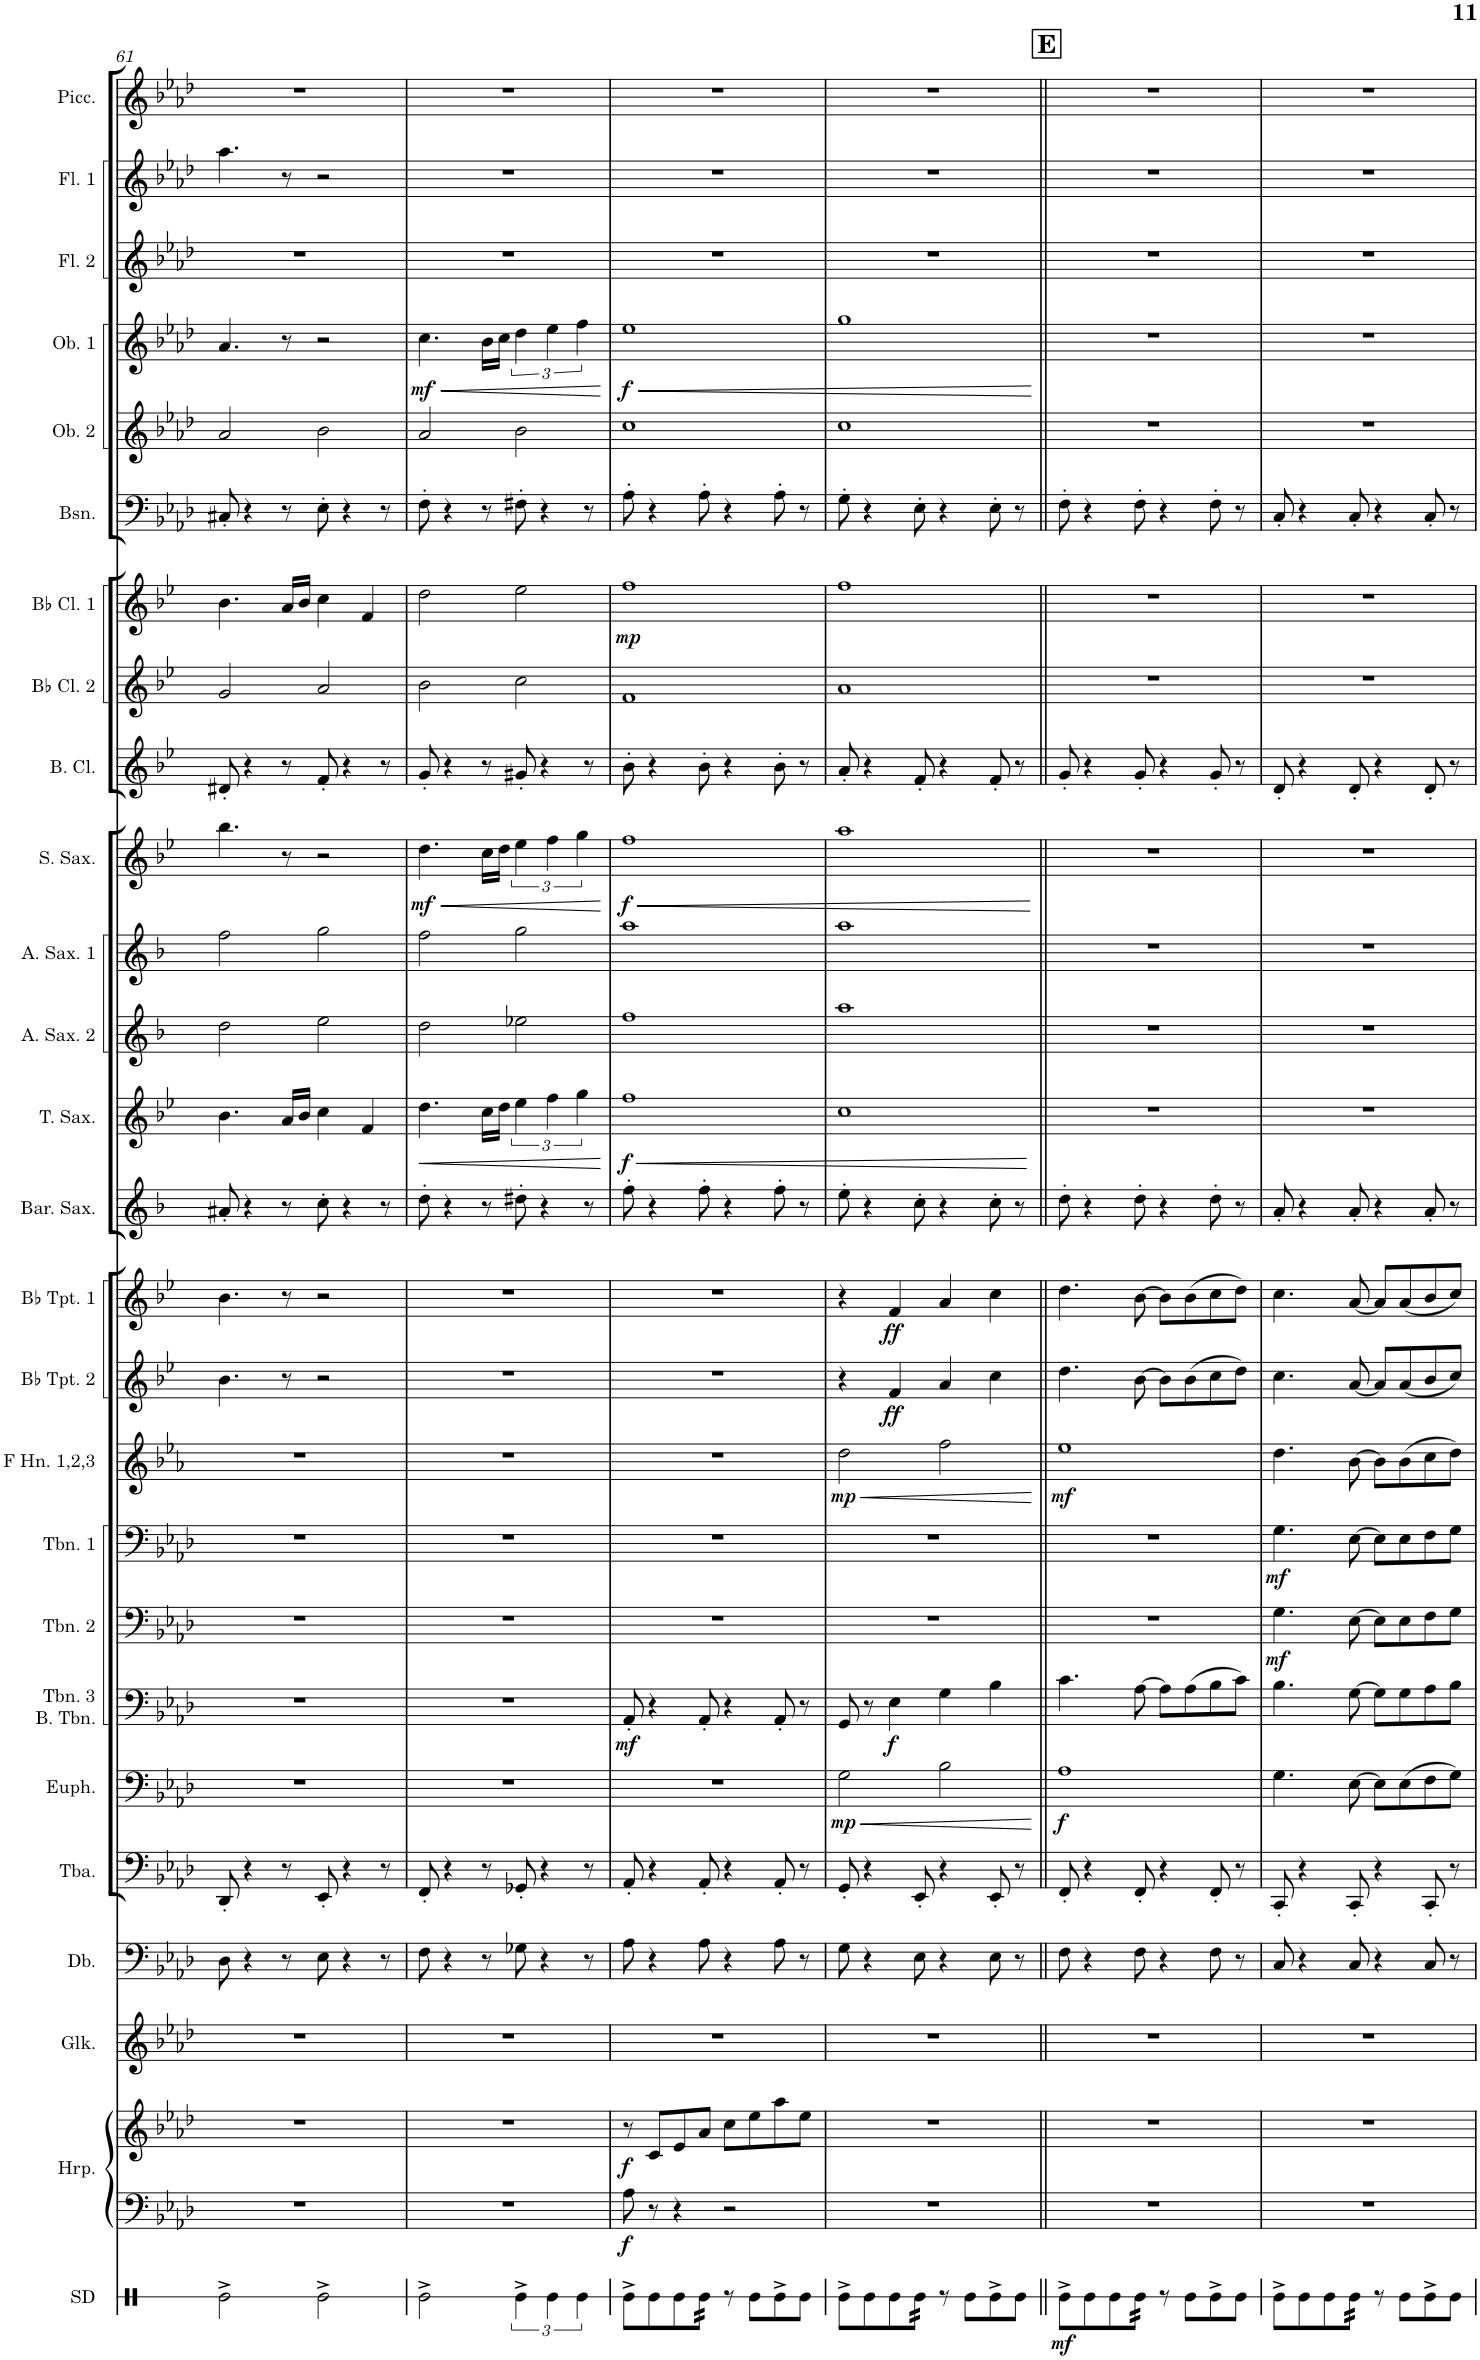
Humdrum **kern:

**kern	**dynam	**kern	**kern	**dynam	**kern	**kern	**kern	**kern	**dynam	**kern	**dynam	**kern	**dynam	**kern	**dynam	**kern	**dynam	**kern	**dynam	**kern	**dynam	**kern	**kern	**dynam	**kern	**kern	**kern	**dynam	**kern	**kern	**kern	**dynam	**kern	**kern	**kern	**dynam	**kern	**kern	**kern
*part26	*part26	*part25	*part25	*part25	*part24	*part23	*part22	*part21	*part21	*part20	*part20	*part19	*part19	*part18	*part18	*part17	*part17	*part16	*part16	*part15	*part15	*part14	*part13	*part13	*part12	*part11	*part10	*part10	*part9	*part8	*part7	*part7	*part6	*part5	*part4	*part4	*part3	*part2	*part1
*staff27	*staff27	*staff26	*staff25	*staff25/26	*staff24	*staff23	*staff22	*staff21	*staff21	*staff20	*staff20	*staff19	*staff19	*staff18	*staff18	*staff17	*staff17	*staff16	*staff16	*staff15	*staff15	*staff14	*staff13	*staff13	*staff12	*staff11	*staff10	*staff10	*staff9	*staff8	*staff7	*staff7	*staff6	*staff5	*staff4	*staff4	*staff3	*staff2	*staff1
*I"Snare Drum	*	*I"Harp	*	*	*I"Glockenspiel	*I"Double Bass	*I"Tuba	*I"Euphonium	*	*I"Trombone 3 &amp; Bass Trombone	*	*I"Trombone 2	*	*I"Trombone 1	*	*I"F Horn 1,2,3	*	*I"Bb Trumpet 2	*	*I"Bb Trumpet 1	*	*I"Baritone Saxophone	*I"Tenor Saxophone	*	*I"Alto Saxophone 2	*I"Alto Saxophone 1	*I"Soprano Saxophone	*	*I"Bass Clarinet	*I"Bb Clarinet 2	*I"Bb Clarinet 1	*	*I"Bassoon	*I"Oboe 2	*I"Oboe 1	*	*I"Flute 2	*I"Flute 1	*I"Piccolo
*I'SD	*	*I'Hrp.	*	*	*I'Glk.	*I'Db.	*I'Tba.	*I'Euph.	*	*I'Tbn. 3 B. Tbn.	*	*I'Tbn. 2	*	*I'Tbn. 1	*	*I'F Hn. 1,2,3	*	*I'Bb Tpt. 2	*	*I'Bb Tpt. 1	*	*I'Bar. Sax.	*I'T. Sax.	*	*I'A. Sax. 2	*I'A. Sax. 1	*I'S. Sax.	*	*I'B. Cl.	*I'Bb Cl. 2	*I'Bb Cl. 1	*	*I'Bsn.	*I'Ob. 2	*I'Ob. 1	*	*I'Fl. 2	*I'Fl. 1	*I'Picc.
!!LO:PB:g=z
*clefX	*	*clefF4	*clefG2	*	*clefG2	*clefF4	*clefF4	*clefF4	*	*clefF4	*	*clefF4	*	*clefF4	*	*clefG2	*	*clefG2	*	*clefG2	*	*clefG2	*clefG2	*	*clefG2	*clefG2	*clefG2	*	*clefG2	*clefG2	*clefG2	*	*clefF4	*clefG2	*clefG2	*	*clefG2	*clefG2	*clefG2
*	*	*	*	*	*Trd-14c-24	*Trd7c12	*	*	*	*	*	*	*	*	*	*Trd4c7	*	*Trd1c2	*	*Trd1c2	*	*Trd12c21	*Trd8c14	*	*Trd5c9	*Trd5c9	*Trd1c2	*	*Trd8c14	*Trd1c2	*Trd1c2	*	*	*	*	*	*	*	*Trd-7c-12
*k[]	*	*k[b-e-a-d-]	*k[b-e-a-d-]	*	*k[b-e-a-d-]	*k[b-e-a-d-]	*k[b-e-a-d-]	*k[b-e-a-d-]	*	*k[b-e-a-d-]	*	*k[b-e-a-d-]	*	*k[b-e-a-d-]	*	*k[b-e-a-]	*	*k[b-e-]	*	*k[b-e-]	*	*k[b-]	*k[b-e-]	*	*k[b-]	*k[b-]	*k[b-e-]	*	*k[b-e-]	*k[b-e-]	*k[b-e-]	*	*k[b-e-a-d-]	*k[b-e-a-d-]	*k[b-e-a-d-]	*	*k[b-e-a-d-]	*k[b-e-a-d-]	*k[b-e-a-d-]
*M4/4	*	*M4/4	*M4/4	*	*M4/4	*M4/4	*M4/4	*M4/4	*	*M4/4	*	*M4/4	*	*M4/4	*	*M4/4	*	*M4/4	*	*M4/4	*	*M4/4	*M4/4	*	*M4/4	*M4/4	*M4/4	*	*M4/4	*M4/4	*M4/4	*	*M4/4	*M4/4	*M4/4	*	*M4/4	*M4/4	*M4/4
=61	=61	=61	=61	=61	=61	=61	=61	=61	=61	=61	=61	=61	=61	=61	=61	=61	=61	=61	=61	=61	=61	=61	=61	=61	=61	=61	=61	=61	=61	=61	=61	=61	=61	=61	=61	=61	=61	=61	=61
2Re^\	.	1r	1r	.	1r	8D-\	8DD-'/	1r	.	1r	.	1r	.	1r	.	1r	.	4.b-\	.	4.b-\	.	8a#X'/	4.b-\	.	2dd\	2ff\	4.bb-\	.	8d#X'/	2g/	4.b-\	.	8C#X'/	2a-/	4.a-/	.	1r	4.aa-\	1r
.	.	.	.	.	.	4r	4r	.	.	.	.	.	.	.	.	.	.	.	.	.	.	4r	.	.	.	.	.	.	4r	.	.	.	4r	.	.	.	.	.	.
.	.	.	.	.	.	8r	8r	.	.	.	.	.	.	.	.	.	.	8r	.	8r	.	8r	16a/LL	.	.	.	8r	.	8r	.	16a/LL	.	8r	.	8r	.	.	8r	.
.	.	.	.	.	.	.	.	.	.	.	.	.	.	.	.	.	.	.	.	.	.	.	16b-/JJ	.	.	.	.	.	.	.	16b-/JJ	.	.	.	.	.	.	.	.
2Re^\	.	.	.	.	.	8E-\	8EE-'/	.	.	.	.	.	.	.	.	.	.	2r	.	2r	.	8cc'\	4cc\	.	2ee\	2gg\	2r	.	8f'/	2a/	4cc\	.	8E-'\	2b-\	2r	.	.	2r	.
.	.	.	.	.	.	4r	4r	.	.	.	.	.	.	.	.	.	.	.	.	.	.	4r	.	.	.	.	.	.	4r	.	.	.	4r	.	.	.	.	.	.
.	.	.	.	.	.	.	.	.	.	.	.	.	.	.	.	.	.	.	.	.	.	.	4f/	.	.	.	.	.	.	.	4f/	.	.	.	.	.	.	.	.
.	.	.	.	.	.	8r	8r	.	.	.	.	.	.	.	.	.	.	.	.	.	.	8r	.	.	.	.	.	.	8r	.	.	.	8r	.	.	.	.	.	.
=62	=62	=62	=62	=62	=62	=62	=62	=62	=62	=62	=62	=62	=62	=62	=62	=62	=62	=62	=62	=62	=62	=62	=62	=62	=62	=62	=62	=62	=62	=62	=62	=62	=62	=62	=62	=62	=62	=62	=62
!	!	!	!	!	!	!	!	!	!	!	!	!	!	!	!	!	!	!	!	!	!	!	!	!LO:HP:b	!	!	!	!LO:HP:b	!	!	!	!	!	!	!	!LO:HP:b	!	!	!
!	!	!	!	!	!	!	!	!	!	!	!	!	!	!	!	!	!	!	!	!	!	!	!	!	!	!	!	!LO:DY:n=1:b	!	!	!	!	!	!	!	!LO:DY:n=1:b	!	!	!
2Re^\	.	1r	1r	.	1r	8F\	8FF'/	1r	.	1r	.	1r	.	1r	.	1r	.	1r	.	1r	.	8dd'\	4.dd\	<	2dd\	2ff\	4.dd\	< mf	8g'/	2b-\	2dd\	.	8F'\	2a-/	4.cc\	< mf	1r	1r	1r
.	.	.	.	.	.	4r	4r	.	.	.	.	.	.	.	.	.	.	.	.	.	.	4r	.	.	.	.	.	.	4r	.	.	.	4r	.	.	.	.	.	.
.	.	.	.	.	.	8r	8r	.	.	.	.	.	.	.	.	.	.	.	.	.	.	8r	16cc\LL	.	.	.	16cc\LL	.	8r	.	.	.	8r	.	16b-\LL	.	.	.	.
.	.	.	.	.	.	.	.	.	.	.	.	.	.	.	.	.	.	.	.	.	.	.	16dd\JJ	.	.	.	16dd\JJ	.	.	.	.	.	.	.	16cc\JJ	.	.	.	.
6Re^\	.	.	.	.	.	8G-X\	8GG-X'/	.	.	.	.	.	.	.	.	.	.	.	.	.	.	8dd#X'\	6ee-\	.	2ee-X\	2gg\	6ee-\	.	8g#X'/	2cc\	2ee-\	.	8F#X'\	2b-\	6dd-\	.	.	.	.
.	.	.	.	.	.	4r	4r	.	.	.	.	.	.	.	.	.	.	.	.	.	.	4r	.	.	.	.	.	.	4r	.	.	.	4r	.	.	.	.	.	.
6Re\	.	.	.	.	.	.	.	.	.	.	.	.	.	.	.	.	.	.	.	.	.	.	6ff\	.	.	.	6ff\	.	.	.	.	.	.	.	6ee-\	.	.	.	.
6Re\	.	.	.	.	.	.	.	.	.	.	.	.	.	.	.	.	.	.	.	.	.	.	6gg\	.	.	.	6gg\	.	.	.	.	.	.	.	6ff\	.	.	.	.
.	.	.	.	.	.	8r	8r	.	.	.	.	.	.	.	.	.	.	.	.	.	.	8r	.	.	.	.	.	.	8r	.	.	.	8r	.	.	.	.	.	.
.	.	.	.	.	.	.	.	.	.	.	.	.	.	.	.	.	.	.	.	.	.	.	.	[	.	.	.	[	.	.	.	.	.	.	.	[	.	.	.
=63	=63	=63	=63	=63	=63	=63	=63	=63	=63	=63	=63	=63	=63	=63	=63	=63	=63	=63	=63	=63	=63	=63	=63	=63	=63	=63	=63	=63	=63	=63	=63	=63	=63	=63	=63	=63	=63	=63	=63
!	!	!	!	!LO:DY:b=2	!	!	!	!	!	!	!	!	!	!	!	!	!	!	!	!	!	!	!	!LO:HP:b	!	!	!	!LO:HP:b	!	!	!	!	!	!	!	!LO:HP:b	!	!	!
!	!	!	!	!LO:DY:n=1:b	!	!	!	!	!	!	!LO:DY:b	!	!	!	!	!	!	!	!	!	!	!	!	!LO:DY:n=1:b	!	!	!	!LO:DY:n=1:b	!	!	!	!LO:DY:b	!	!	!	!LO:DY:n=1:b	!	!	!
8Re^\L	.	8A-\	8r	f f	1r	8A-\	8AA-'/	1r	.	8AA-'/	mf	1r	.	1r	.	1r	.	1r	.	1r	.	8ff'\	1ff	< f	1ff	1aa	1ff	< f	8b-'\	1f	1ff	mp	8A-'\	1cc	1ee-	< f	1r	1r	1r
8Re\	.	8r	8c/L	.	.	4r	4r	.	.	4r	.	.	.	.	.	.	.	.	.	.	.	4r	.	.	.	.	.	.	4r	.	.	.	4r	.	.	.	.	.	.
8Re\	.	4r	8e-/	.	.	.	.	.	.	.	.	.	.	.	.	.	.	.	.	.	.	.	.	.	.	.	.	.	.	.	.	.	.	.	.	.	.	.	.
*tremolo	*	*	*	*	*	*	*	*	*	*	*	*	*	*	*	*	*	*	*	*	*	*	*	*	*	*	*	*	*	*	*	*	*	*	*	*	*	*	*
32Re\	.	.	8a-/J	.	.	8A-\	8AA-'/	.	.	8AA-'/	.	.	.	.	.	.	.	.	.	.	.	8ff'\	.	.	.	.	.	.	8b-'\	.	.	.	8A-'\	.	.	.	.	.	.
32Re\	.	.	.	.	.	.	.	.	.	.	.	.	.	.	.	.	.	.	.	.	.	.	.	.	.	.	.	.	.	.	.	.	.	.	.	.	.	.	.
32Re\	.	.	.	.	.	.	.	.	.	.	.	.	.	.	.	.	.	.	.	.	.	.	.	.	.	.	.	.	.	.	.	.	.	.	.	.	.	.	.
32Re\JJJ	.	.	.	.	.	.	.	.	.	.	.	.	.	.	.	.	.	.	.	.	.	.	.	.	.	.	.	.	.	.	.	.	.	.	.	.	.	.	.
*Xtremolo	*	*	*	*	*	*	*	*	*	*	*	*	*	*	*	*	*	*	*	*	*	*	*	*	*	*	*	*	*	*	*	*	*	*	*	*	*	*	*
8r	.	2r	8cc\L	.	.	4r	4r	.	.	4r	.	.	.	.	.	.	.	.	.	.	.	4r	.	.	.	.	.	.	4r	.	.	.	4r	.	.	.	.	.	.
8Re\L	.	.	8ee-\	.	.	.	.	.	.	.	.	.	.	.	.	.	.	.	.	.	.	.	.	.	.	.	.	.	.	.	.	.	.	.	.	.	.	.	.
8Re^\	.	.	8aa-\	.	.	8A-\	8AA-'/	.	.	8AA-'/	.	.	.	.	.	.	.	.	.	.	.	8ff'\	.	.	.	.	.	.	8b-'\	.	.	.	8A-'\	.	.	.	.	.	.
8Re\J	.	.	8ee-\J	.	.	8r	8r	.	.	8r	.	.	.	.	.	.	.	.	.	.	.	8r	.	.	.	.	.	.	8r	.	.	.	8r	.	.	.	.	.	.
=64	=64	=64	=64	=64	=64	=64	=64	=64	=64	=64	=64	=64	=64	=64	=64	=64	=64	=64	=64	=64	=64	=64	=64	=64	=64	=64	=64	=64	=64	=64	=64	=64	=64	=64	=64	=64	=64	=64	=64
!	!	!	!	!	!	!	!	!	!LO:HP:b	!	!	!	!	!	!	!	!LO:HP:b	!	!	!	!	!	!	!	!	!	!	!	!	!	!	!	!	!	!	!	!	!	!
!	!	!	!	!	!	!	!	!	!LO:DY:n=1:b	!	!	!	!	!	!	!	!LO:DY:n=1:b	!	!	!	!	!	!	!	!	!	!	!	!	!	!	!	!	!	!	!	!	!	!
8Re^\L	.	1r	1r	.	1r	8G\	8GG'/	2G\	< mp	8GG/	.	1r	.	1r	.	2dd\	< mp	4r	.	4r	.	8ee'\	1cc	.	1aa	1aa	1aa	.	8a'/	1a	1ff	.	8G'\	1cc	1gg	.	1r	1r	1r
8Re\	.	.	.	.	.	4r	4r	.	.	8r	.	.	.	.	.	.	.	.	.	.	.	4r	.	.	.	.	.	.	4r	.	.	.	4r	.	.	.	.	.	.
!	!	!	!	!	!	!	!	!	!	!	!LO:DY:b	!	!	!	!	!	!	!	!LO:DY:b	!	!LO:DY:b	!	!	!	!	!	!	!	!	!	!	!	!	!	!	!	!	!	!
8Re\	.	.	.	.	.	.	.	.	.	4E-\	f	.	.	.	.	.	.	4f/	ff	4f/	ff	.	.	.	.	.	.	.	.	.	.	.	.	.	.	.	.	.	.
*tremolo	*	*	*	*	*	*	*	*	*	*	*	*	*	*	*	*	*	*	*	*	*	*	*	*	*	*	*	*	*	*	*	*	*	*	*	*	*	*	*
32Re\	.	.	.	.	.	8E-\	8EE-'/	.	.	.	.	.	.	.	.	.	.	.	.	.	.	8cc'\	.	.	.	.	.	.	8f'/	.	.	.	8E-'\	.	.	.	.	.	.
32Re\	.	.	.	.	.	.	.	.	.	.	.	.	.	.	.	.	.	.	.	.	.	.	.	.	.	.	.	.	.	.	.	.	.	.	.	.	.	.	.
32Re\	.	.	.	.	.	.	.	.	.	.	.	.	.	.	.	.	.	.	.	.	.	.	.	.	.	.	.	.	.	.	.	.	.	.	.	.	.	.	.
32Re\JJJ	.	.	.	.	.	.	.	.	.	.	.	.	.	.	.	.	.	.	.	.	.	.	.	.	.	.	.	.	.	.	.	.	.	.	.	.	.	.	.
*Xtremolo	*	*	*	*	*	*	*	*	*	*	*	*	*	*	*	*	*	*	*	*	*	*	*	*	*	*	*	*	*	*	*	*	*	*	*	*	*	*	*
8r	.	.	.	.	.	4r	4r	2B-\	.	4G\	.	.	.	.	.	2ff\	.	4a/	.	4a/	.	4r	.	.	.	.	.	.	4r	.	.	.	4r	.	.	.	.	.	.
8Re\L	.	.	.	.	.	.	.	.	.	.	.	.	.	.	.	.	.	.	.	.	.	.	.	.	.	.	.	.	.	.	.	.	.	.	.	.	.	.	.
8Re^\	.	.	.	.	.	8E-\	8EE-'/	.	.	4B-\	.	.	.	.	.	.	.	4cc\	.	4cc\	.	8cc'\	.	.	.	.	.	.	8f'/	.	.	.	8E-'\	.	.	.	.	.	.
8Re\J	.	.	.	.	.	8r	8r	.	.	.	.	.	.	.	.	.	.	.	.	.	.	8r	.	.	.	.	.	.	8r	.	.	.	8r	.	.	.	.	.	.
.	.	.	.	.	.	.	.	.	[	.	.	.	.	.	.	.	[	.	.	.	.	.	.	[	.	.	.	[	.	.	.	.	.	.	.	[	.	.	.
!!LO:REH:place=s1:a:B:cj:fs=14:t=E
=65||	=65||	=65||	=65||	=65||	=65||	=65||	=65||	=65||	=65||	=65||	=65||	=65||	=65||	=65||	=65||	=65||	=65||	=65||	=65||	=65||	=65||	=65||	=65||	=65||	=65||	=65||	=65||	=65||	=65||	=65||	=65||	=65||	=65||	=65||	=65||	=65||	=65||	=65||	=65||
!	!LO:DY:b	!	!	!	!	!	!	!	!LO:DY:b	!	!	!	!	!	!	!	!LO:DY:b	!	!	!	!	!	!	!	!	!	!	!	!	!	!	!	!	!	!	!	!	!	!
8Re^\L	mf	1r	1r	.	1r	8F\	8FF'/	1A-	f	4.c\	.	1r	.	1r	.	1ee-	mf	4.dd\	.	4.dd\	.	8dd'\	1r	.	1r	1r	1r	.	8g'/	1r	1r	.	8F'\	1r	1r	.	1r	1r	1r
8Re\	.	.	.	.	.	4r	4r	.	.	.	.	.	.	.	.	.	.	.	.	.	.	4r	.	.	.	.	.	.	4r	.	.	.	4r	.	.	.	.	.	.
8Re\	.	.	.	.	.	.	.	.	.	.	.	.	.	.	.	.	.	.	.	.	.	.	.	.	.	.	.	.	.	.	.	.	.	.	.	.	.	.	.
*tremolo	*	*	*	*	*	*	*	*	*	*	*	*	*	*	*	*	*	*	*	*	*	*	*	*	*	*	*	*	*	*	*	*	*	*	*	*	*	*	*
32Re\	.	.	.	.	.	8F\	8FF'/	.	.	[8A-\	.	.	.	.	.	.	.	[8b-\	.	[8b-\	.	8dd'\	.	.	.	.	.	.	8g'/	.	.	.	8F'\	.	.	.	.	.	.
32Re\	.	.	.	.	.	.	.	.	.	.	.	.	.	.	.	.	.	.	.	.	.	.	.	.	.	.	.	.	.	.	.	.	.	.	.	.	.	.	.
32Re\	.	.	.	.	.	.	.	.	.	.	.	.	.	.	.	.	.	.	.	.	.	.	.	.	.	.	.	.	.	.	.	.	.	.	.	.	.	.	.
32Re\JJJ	.	.	.	.	.	.	.	.	.	.	.	.	.	.	.	.	.	.	.	.	.	.	.	.	.	.	.	.	.	.	.	.	.	.	.	.	.	.	.
*Xtremolo	*	*	*	*	*	*	*	*	*	*	*	*	*	*	*	*	*	*	*	*	*	*	*	*	*	*	*	*	*	*	*	*	*	*	*	*	*	*	*
8r	.	.	.	.	.	4r	4r	.	.	8A-\L]	.	.	.	.	.	.	.	8b-\L]	.	8b-\L]	.	4r	.	.	.	.	.	.	4r	.	.	.	4r	.	.	.	.	.	.
8Re\L	.	.	.	.	.	.	.	.	.	(8A-\	.	.	.	.	.	.	.	(8b-\	.	(8b-\	.	.	.	.	.	.	.	.	.	.	.	.	.	.	.	.	.	.	.
8Re^\	.	.	.	.	.	8F\	8FF'/	.	.	8B-\	.	.	.	.	.	.	.	8cc\	.	8cc\	.	8dd'\	.	.	.	.	.	.	8g'/	.	.	.	8F'\	.	.	.	.	.	.
8Re\J	.	.	.	.	.	8r	8r	.	.	8c\J)	.	.	.	.	.	.	.	8dd\J)	.	8dd\J)	.	8r	.	.	.	.	.	.	8r	.	.	.	8r	.	.	.	.	.	.
=66	=66	=66	=66	=66	=66	=66	=66	=66	=66	=66	=66	=66	=66	=66	=66	=66	=66	=66	=66	=66	=66	=66	=66	=66	=66	=66	=66	=66	=66	=66	=66	=66	=66	=66	=66	=66	=66	=66	=66
!	!	!	!	!	!	!	!	!	!	!	!	!	!LO:DY:b	!	!LO:DY:b	!	!	!	!	!	!	!	!	!	!	!	!	!	!	!	!	!	!	!	!	!	!	!	!
8Re^\L	.	1r	1r	.	1r	8C/	8CC'/	4.G\	.	4.B-\	.	4.G\	mf	4.G\	mf	4.dd\	.	4.cc\	.	4.cc\	.	8a'/	1r	.	1r	1r	1r	.	8d'/	1r	1r	.	8C'/	1r	1r	.	1r	1r	1r
8Re\	.	.	.	.	.	4r	4r	.	.	.	.	.	.	.	.	.	.	.	.	.	.	4r	.	.	.	.	.	.	4r	.	.	.	4r	.	.	.	.	.	.
8Re\	.	.	.	.	.	.	.	.	.	.	.	.	.	.	.	.	.	.	.	.	.	.	.	.	.	.	.	.	.	.	.	.	.	.	.	.	.	.	.
*tremolo	*	*	*	*	*	*	*	*	*	*	*	*	*	*	*	*	*	*	*	*	*	*	*	*	*	*	*	*	*	*	*	*	*	*	*	*	*	*	*
32Re\	.	.	.	.	.	8C/	8CC'/	[8E-\	.	[8G\	.	[8E-\	.	[8E-\	.	[8b-\	.	[8a/	.	[8a/	.	8a'/	.	.	.	.	.	.	8d'/	.	.	.	8C'/	.	.	.	.	.	.
32Re\	.	.	.	.	.	.	.	.	.	.	.	.	.	.	.	.	.	.	.	.	.	.	.	.	.	.	.	.	.	.	.	.	.	.	.	.	.	.	.
32Re\	.	.	.	.	.	.	.	.	.	.	.	.	.	.	.	.	.	.	.	.	.	.	.	.	.	.	.	.	.	.	.	.	.	.	.	.	.	.	.
32Re\JJJ	.	.	.	.	.	.	.	.	.	.	.	.	.	.	.	.	.	.	.	.	.	.	.	.	.	.	.	.	.	.	.	.	.	.	.	.	.	.	.
*Xtremolo	*	*	*	*	*	*	*	*	*	*	*	*	*	*	*	*	*	*	*	*	*	*	*	*	*	*	*	*	*	*	*	*	*	*	*	*	*	*	*
8r	.	.	.	.	.	4r	4r	8E-\L]	.	8G\L]	.	8E-\L]	.	8E-\L]	.	8b-\L]	.	8a/L]	.	8a/L]	.	4r	.	.	.	.	.	.	4r	.	.	.	4r	.	.	.	.	.	.
8Re\L	.	.	.	.	.	.	.	(8E-\	.	8G\	.	8E-\	.	8E-\	.	(8b-\	.	(8a/	.	(8a/	.	.	.	.	.	.	.	.	.	.	.	.	.	.	.	.	.	.	.
8Re^\	.	.	.	.	.	8C/	8CC'/	8F\	.	8A-\	.	8F\	.	8F\	.	8cc\	.	8b-/	.	8b-/	.	8a'/	.	.	.	.	.	.	8d'/	.	.	.	8C'/	.	.	.	.	.	.
8Re\J	.	.	.	.	.	8r	8r	8G\J)	.	8B-\J	.	8G\J	.	8G\J	.	8dd\J)	.	8cc/J)	.	8cc/J)	.	8r	.	.	.	.	.	.	8r	.	.	.	8r	.	.	.	.	.	.
=	=	=	=	=	=	=	=	=	=	=	=	=	=	=	=	=	=	=	=	=	=	=	=	=	=	=	=	=	=	=	=	=	=	=	=	=	=	=	=
*-	*-	*-	*-	*-	*-	*-	*-	*-	*-	*-	*-	*-	*-	*-	*-	*-	*-	*-	*-	*-	*-	*-	*-	*-	*-	*-	*-	*-	*-	*-	*-	*-	*-	*-	*-	*-	*-	*-	*-
